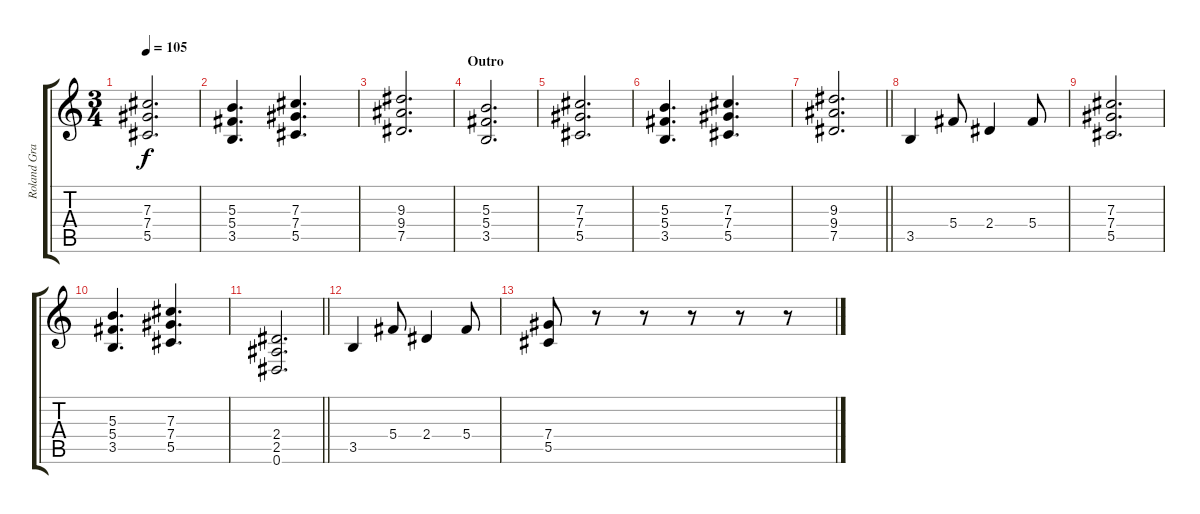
\track ("Roland Grapow" "Roland Gra") {instrument overdrivenguitar}
\staff {score tabs}
\tuning (Eb4 Bb3 Gb3 Db3 Ab2 Eb2) {hide}
\ts (3 4)
\tempo 105
\clef g2
\ks c
(7.3 7.4 5.5).2{d dy f} |
(5.3 5.4 3.5).4{d} (7.3 7.4 5.5).4{d} |
(9.3 9.4 7.5).2{d} |
\section ("" "Outro")
(5.3 5.4 3.5).2{d} |
(7.3 7.4 5.5).2{d} |
(5.3 5.4 3.5).4{d} (7.3 7.4 5.5).4{d} |
\barLineRight lightlight
(9.3 9.4 7.5).2{d} |
3.5.4 5.4.8 2.4.4 5.4.8 |
(7.3 7.4 5.5).2{d} |
(5.3 5.4 3.5).4{d} (7.3 7.4 5.5).4{d} |
\barLineRight lightlight
(2.4 2.5 0.6).2{d} |
3.5.4 5.4.8 2.4.4 5.4.8 |
(7.4 5.5).8 r.8 r.8 r.8 r.8 r.8
